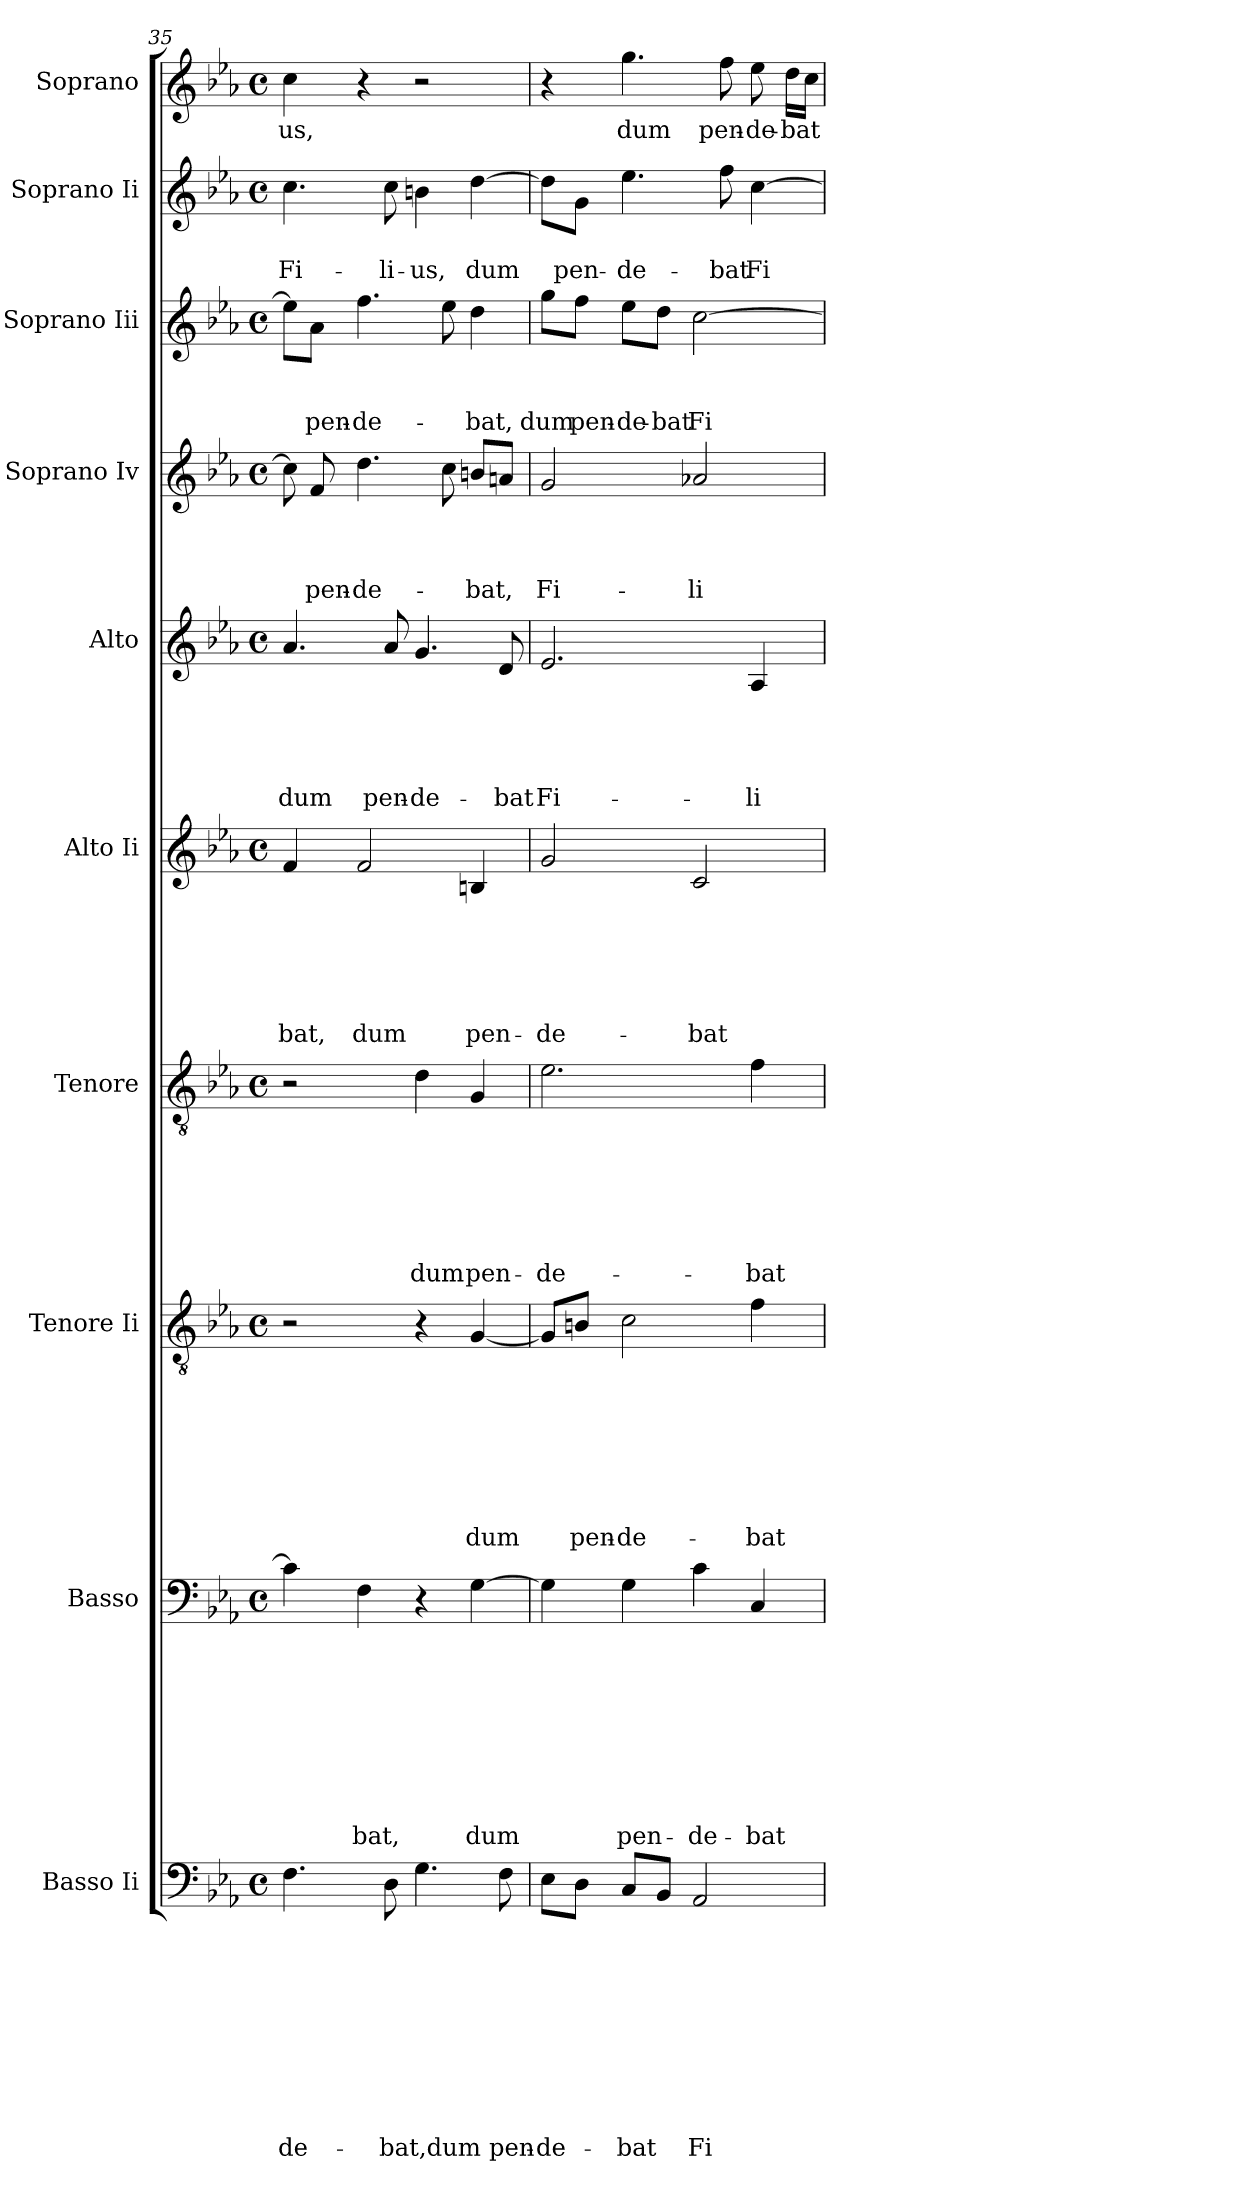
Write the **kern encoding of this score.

**kern	**text	**text	**text	**text	**text	**text	**text	**text	**text	**text	**kern	**text	**text	**text	**text	**text	**text	**text	**text	**text	**kern	**text	**text	**text	**text	**text	**text	**text	**text	**kern	**text	**text	**text	**text	**text	**text	**text	**kern	**text	**text	**text	**text	**text	**text	**kern	**text	**text	**text	**text	**text	**kern	**text	**text	**text	**text	**kern	**text	**text	**text	**kern	**text	**text	**kern	**text
*part10	*part10	*part10	*part10	*part10	*part10	*part10	*part10	*part10	*part10	*part10	*part9	*part9	*part9	*part9	*part9	*part9	*part9	*part9	*part9	*part9	*part8	*part8	*part8	*part8	*part8	*part8	*part8	*part8	*part8	*part7	*part7	*part7	*part7	*part7	*part7	*part7	*part7	*part6	*part6	*part6	*part6	*part6	*part6	*part6	*part5	*part5	*part5	*part5	*part5	*part5	*part4	*part4	*part4	*part4	*part4	*part3	*part3	*part3	*part3	*part2	*part2	*part2	*part1	*part1
*staff10	*staff10	*staff10	*staff10	*staff10	*staff10	*staff10	*staff10	*staff10	*staff10	*staff10	*staff9	*staff9	*staff9	*staff9	*staff9	*staff9	*staff9	*staff9	*staff9	*staff9	*staff8	*staff8	*staff8	*staff8	*staff8	*staff8	*staff8	*staff8	*staff8	*staff7	*staff7	*staff7	*staff7	*staff7	*staff7	*staff7	*staff7	*staff6	*staff6	*staff6	*staff6	*staff6	*staff6	*staff6	*staff5	*staff5	*staff5	*staff5	*staff5	*staff5	*staff4	*staff4	*staff4	*staff4	*staff4	*staff3	*staff3	*staff3	*staff3	*staff2	*staff2	*staff2	*staff1	*staff1
*I"Basso Ii	*	*	*	*	*	*	*	*	*	*	*I"Basso	*	*	*	*	*	*	*	*	*	*I"Tenore Ii	*	*	*	*	*	*	*	*	*I"Tenore	*	*	*	*	*	*	*	*I"Alto Ii	*	*	*	*	*	*	*I"Alto	*	*	*	*	*	*I"Soprano Iv	*	*	*	*	*I"Soprano Iii	*	*	*	*I"Soprano Ii	*	*	*I"Soprano	*
*clefF4	*	*	*	*	*	*	*	*	*	*	*clefF4	*	*	*	*	*	*	*	*	*	*clefGv2	*	*	*	*	*	*	*	*	*clefGv2	*	*	*	*	*	*	*	*clefG2	*	*	*	*	*	*	*clefG2	*	*	*	*	*	*clefG2	*	*	*	*	*clefG2	*	*	*	*clefG2	*	*	*clefG2	*
*k[b-e-a-]	*	*	*	*	*	*	*	*	*	*	*k[b-e-a-]	*	*	*	*	*	*	*	*	*	*k[b-e-a-]	*	*	*	*	*	*	*	*	*k[b-e-a-]	*	*	*	*	*	*	*	*k[b-e-a-]	*	*	*	*	*	*	*k[b-e-a-]	*	*	*	*	*	*k[b-e-a-]	*	*	*	*	*k[b-e-a-]	*	*	*	*k[b-e-a-]	*	*	*k[b-e-a-]	*
*E-:	*	*	*	*	*	*	*	*	*	*	*E-:	*	*	*	*	*	*	*	*	*	*E-:	*	*	*	*	*	*	*	*	*E-:	*	*	*	*	*	*	*	*E-:	*	*	*	*	*	*	*E-:	*	*	*	*	*	*E-:	*	*	*	*	*E-:	*	*	*	*E-:	*	*	*E-:	*
*M4/4	*	*	*	*	*	*	*	*	*	*	*M4/4	*	*	*	*	*	*	*	*	*	*M4/4	*	*	*	*	*	*	*	*	*M4/4	*	*	*	*	*	*	*	*M4/4	*	*	*	*	*	*	*M4/4	*	*	*	*	*	*M4/4	*	*	*	*	*M4/4	*	*	*	*M4/4	*	*	*M4/4	*
*met(c)	*	*	*	*	*	*	*	*	*	*	*met(c)	*	*	*	*	*	*	*	*	*	*met(c)	*	*	*	*	*	*	*	*	*met(c)	*	*	*	*	*	*	*	*met(c)	*	*	*	*	*	*	*met(c)	*	*	*	*	*	*met(c)	*	*	*	*	*met(c)	*	*	*	*met(c)	*	*	*met(c)	*
=35	=35	=35	=35	=35	=35	=35	=35	=35	=35	=35	=35	=35	=35	=35	=35	=35	=35	=35	=35	=35	=35	=35	=35	=35	=35	=35	=35	=35	=35	=35	=35	=35	=35	=35	=35	=35	=35	=35	=35	=35	=35	=35	=35	=35	=35	=35	=35	=35	=35	=35	=35	=35	=35	=35	=35	=35	=35	=35	=35	=35	=35	=35	=35	=35
!	!	!	!	!	!	!	!	!	!	!LO:LY:b	!	!	!	!	!	!	!	!	!	!	!	!	!	!	!	!	!	!	!	!	!	!	!	!	!	!	!	!	!	!	!	!	!	!LO:LY:b	!	!	!	!	!	!LO:LY:b	!	!	!	!	!	!	!	!	!	!	!	!LO:LY:b	!	!LO:LY:b
4.F\	.	.	.	.	.	.	.	.	.	-de-	4c\]	.	.	.	.	.	.	.	.	.	2r	.	.	.	.	.	.	.	.	2r	.	.	.	.	.	.	.	4f/	.	.	.	.	.	-bat,	4.a-/	.	.	.	.	dum	8cc\]	.	.	.	.	8ee-\L]	.	.	.	4.cc\	.	Fi-	4cc\	-us,
!	!	!	!	!	!	!	!	!	!	!	!	!	!	!	!	!	!	!	!	!	!	!	!	!	!	!	!	!	!	!	!	!	!	!	!	!	!	!	!	!	!	!	!	!	!	!	!	!	!	!	!	!	!	!	!LO:LY:b	!	!	!	!LO:LY:b	!	!	!	!	!
.	.	.	.	.	.	.	.	.	.	.	.	.	.	.	.	.	.	.	.	.	.	.	.	.	.	.	.	.	.	.	.	.	.	.	.	.	.	.	.	.	.	.	.	.	.	.	.	.	.	.	8f/	.	.	.	pen-	8a-\J	.	.	pen-	.	.	.	.	.
!	!	!	!	!	!	!	!	!	!	!	!	!	!	!	!	!	!	!	!	!LO:LY:b	!	!	!	!	!	!	!	!	!	!	!	!	!	!	!	!	!	!	!	!	!	!	!	!LO:LY:b	!	!	!	!	!	!	!	!	!	!	!LO:LY:b:rj	!	!	!	!LO:LY:b	!	!	!	!	!
.	.	.	.	.	.	.	.	.	.	.	4F\	.	.	.	.	.	.	.	.	-bat,	.	.	.	.	.	.	.	.	.	.	.	.	.	.	.	.	.	2f/	.	.	.	.	.	dum	.	.	.	.	.	.	4.dd\	.	.	.	-de-	4.ff\	.	.	-de-	.	.	.	4r	.
!	!	!	!	!	!	!	!	!	!	!LO:LY:b	!	!	!	!	!	!	!	!	!	!	!	!	!	!	!	!	!	!	!	!	!	!	!	!	!	!	!	!	!	!	!	!	!	!	!	!	!	!	!	!LO:LY:b	!	!	!	!	!	!	!	!	!	!	!	!LO:LY:b	!	!
8D\	.	.	.	.	.	.	.	.	.	-bat,dum	.	.	.	.	.	.	.	.	.	.	.	.	.	.	.	.	.	.	.	.	.	.	.	.	.	.	.	.	.	.	.	.	.	.	8a-/	.	.	.	.	pen-	.	.	.	.	.	.	.	.	.	8cc\	.	-li-	.	.
!	!	!	!	!	!	!	!	!	!	!	!	!	!	!	!	!	!	!	!	!	!	!	!	!	!	!	!	!	!	!	!	!	!	!	!	!	!LO:LY:b	!	!	!	!	!	!	!	!	!	!	!	!	!LO:LY:b	!	!	!	!	!	!	!	!	!	!	!	!LO:LY:b	!	!
4.G\	.	.	.	.	.	.	.	.	.	.	4r	.	.	.	.	.	.	.	.	.	4r	.	.	.	.	.	.	.	.	4d\	.	.	.	.	.	.	dum	.	.	.	.	.	.	.	4.g/	.	.	.	.	-de-	.	.	.	.	.	.	.	.	.	4bn\	.	-us,	2r	.
.	.	.	.	.	.	.	.	.	.	.	.	.	.	.	.	.	.	.	.	.	.	.	.	.	.	.	.	.	.	.	.	.	.	.	.	.	.	.	.	.	.	.	.	.	.	.	.	.	.	.	8cc\	.	.	.	.	8ee-\	.	.	.	.	.	.	.	.
!	!	!	!	!	!	!	!	!	!	!	!	!	!	!	!	!	!	!	!	!LO:LY:b	!	!	!	!	!	!	!	!	!LO:LY:b	!	!	!	!	!	!	!	!LO:LY:b	!	!	!	!	!	!	!LO:LY:b	!	!	!	!	!	!	!	!	!	!	!LO:LY:b	!	!	!	!LO:LY:b	!	!	!LO:LY:b	!	!
.	.	.	.	.	.	.	.	.	.	.	[>4G\	.	.	.	.	.	.	.	.	dum	[<4G/	.	.	.	.	.	.	.	dum	4G/	.	.	.	.	.	.	pen-	4Bn/	.	.	.	.	.	pen-	.	.	.	.	.	.	8bn/L	.	.	.	-bat,	4dd\	.	.	-bat,	[>4dd\	.	dum	.	.
!	!	!	!	!	!	!	!	!	!	!LO:LY:b	!	!	!	!	!	!	!	!	!	!	!	!	!	!	!	!	!	!	!	!	!	!	!	!	!	!	!	!	!	!	!	!	!	!	!	!	!	!	!	!LO:LY:b	!	!	!	!	!	!	!	!	!	!	!	!	!	!
8F\	.	.	.	.	.	.	.	.	.	pen-	.	.	.	.	.	.	.	.	.	.	.	.	.	.	.	.	.	.	.	.	.	.	.	.	.	.	.	.	.	.	.	.	.	.	8d/	.	.	.	.	-bat	8an/J	.	.	.	.	.	.	.	.	.	.	.	.	.
=36	=36	=36	=36	=36	=36	=36	=36	=36	=36	=36	=36	=36	=36	=36	=36	=36	=36	=36	=36	=36	=36	=36	=36	=36	=36	=36	=36	=36	=36	=36	=36	=36	=36	=36	=36	=36	=36	=36	=36	=36	=36	=36	=36	=36	=36	=36	=36	=36	=36	=36	=36	=36	=36	=36	=36	=36	=36	=36	=36	=36	=36	=36	=36	=36
!	!	!	!	!	!	!	!	!	!	!LO:LY:b	!	!	!	!	!	!	!	!	!	!	!	!	!	!	!	!	!	!	!	!	!	!	!	!	!	!	!LO:LY:b	!	!	!	!	!	!	!LO:LY:b	!	!	!	!	!	!LO:LY:b	!	!	!	!	!LO:LY:b	!	!	!	!LO:LY:b	!	!	!	!	!
8E-\L	.	.	.	.	.	.	.	.	.	-de-	4G\]	.	.	.	.	.	.	.	.	.	8G/L]	.	.	.	.	.	.	.	.	2.e-\	.	.	.	.	.	.	-de-	2g/	.	.	.	.	.	-de-	2.e-/	.	.	.	.	Fi-	2g/	.	.	.	Fi-	8gg\L	.	.	dum	8dd\L]	.	.	4r	.
!	!	!	!	!	!	!	!	!	!	!	!	!	!	!	!	!	!	!	!	!	!	!	!	!	!	!	!	!	!LO:LY:b	!	!	!	!	!	!	!	!	!	!	!	!	!	!	!	!	!	!	!	!	!	!	!	!	!	!	!	!	!	!LO:LY:b	!	!	!LO:LY:b	!	!
8D\J	.	.	.	.	.	.	.	.	.	.	.	.	.	.	.	.	.	.	.	.	8Bn/J	.	.	.	.	.	.	.	pen-	.	.	.	.	.	.	.	.	.	.	.	.	.	.	.	.	.	.	.	.	.	.	.	.	.	.	8ff\J	.	.	pen-	8g\J	.	pen-	.	.
!	!	!	!	!	!	!	!	!	!	!LO:LY:b	!	!	!	!	!	!	!	!	!	!LO:LY:b	!	!	!	!	!	!	!	!	!LO:LY:b:rj	!	!	!	!	!	!	!	!	!	!	!	!	!	!	!	!	!	!	!	!	!	!	!	!	!	!	!	!	!	!LO:LY:b:rj	!	!	!LO:LY:b:rj	!	!LO:LY:b
8C/L	.	.	.	.	.	.	.	.	.	-bat	4G\	.	.	.	.	.	.	.	.	pen-	2c\	.	.	.	.	.	.	.	-de-	.	.	.	.	.	.	.	.	.	.	.	.	.	.	.	.	.	.	.	.	.	.	.	.	.	.	8ee-\L	.	.	-de-	4.ee-\	.	-de-	4.gg\	dum
!	!	!	!	!	!	!	!	!	!	!	!	!	!	!	!	!	!	!	!	!	!	!	!	!	!	!	!	!	!	!	!	!	!	!	!	!	!	!	!	!	!	!	!	!	!	!	!	!	!	!	!	!	!	!	!	!	!	!	!LO:LY:b	!	!	!	!	!
8BB-/J	.	.	.	.	.	.	.	.	.	.	.	.	.	.	.	.	.	.	.	.	.	.	.	.	.	.	.	.	.	.	.	.	.	.	.	.	.	.	.	.	.	.	.	.	.	.	.	.	.	.	.	.	.	.	.	8dd\J	.	.	-bat	.	.	.	.	.
!	!	!	!	!	!	!	!	!	!	!LO:LY:b	!	!	!	!	!	!	!	!	!	!LO:LY:b	!	!	!	!	!	!	!	!	!	!	!	!	!	!	!	!	!	!	!	!	!	!	!	!LO:LY:b	!	!	!	!	!	!	!	!	!	!	!LO:LY:b	!	!	!	!LO:LY:b	!	!	!	!	!
2AA-/	.	.	.	.	.	.	.	.	.	Fi-	4c\	.	.	.	.	.	.	.	.	-de-	.	.	.	.	.	.	.	.	.	.	.	.	.	.	.	.	.	2c/	.	.	.	.	.	-bat	.	.	.	.	.	.	2a-X/	.	.	.	-li-	[>2cc\	.	.	Fi-	.	.	.	.	.
!	!	!	!	!	!	!	!	!	!	!	!	!	!	!	!	!	!	!	!	!	!	!	!	!	!	!	!	!	!	!	!	!	!	!	!	!	!	!	!	!	!	!	!	!	!	!	!	!	!	!	!	!	!	!	!	!	!	!	!	!	!	!LO:LY:b	!	!LO:LY:b
.	.	.	.	.	.	.	.	.	.	.	.	.	.	.	.	.	.	.	.	.	.	.	.	.	.	.	.	.	.	.	.	.	.	.	.	.	.	.	.	.	.	.	.	.	.	.	.	.	.	.	.	.	.	.	.	.	.	.	.	8ff\	.	-bat	8ff\	pen-
!	!	!	!	!	!	!	!	!	!	!	!	!	!	!	!	!	!	!	!	!LO:LY:b	!	!	!	!	!	!	!	!	!LO:LY:b	!	!	!	!	!	!	!	!LO:LY:b	!	!	!	!	!	!	!	!	!	!	!	!	!LO:LY:b	!	!	!	!	!	!	!	!	!	!	!	!LO:LY:b	!	!LO:LY:b:rj
.	.	.	.	.	.	.	.	.	.	.	4C/	.	.	.	.	.	.	.	.	-bat	4f\	.	.	.	.	.	.	.	-bat	4f\	.	.	.	.	.	.	-bat	.	.	.	.	.	.	.	4A-/	.	.	.	.	-li-	.	.	.	.	.	.	.	.	.	[>4cc\	.	Fi-	8ee-\	-de-
!	!	!	!	!	!	!	!	!	!	!	!	!	!	!	!	!	!	!	!	!	!	!	!	!	!	!	!	!	!	!	!	!	!	!	!	!	!	!	!	!	!	!	!	!	!	!	!	!	!	!	!	!	!	!	!	!	!	!	!	!	!	!	!	!LO:LY:b
.	.	.	.	.	.	.	.	.	.	.	.	.	.	.	.	.	.	.	.	.	.	.	.	.	.	.	.	.	.	.	.	.	.	.	.	.	.	.	.	.	.	.	.	.	.	.	.	.	.	.	.	.	.	.	.	.	.	.	.	.	.	.	16dd\LL	-bat
.	.	.	.	.	.	.	.	.	.	.	.	.	.	.	.	.	.	.	.	.	.	.	.	.	.	.	.	.	.	.	.	.	.	.	.	.	.	.	.	.	.	.	.	.	.	.	.	.	.	.	.	.	.	.	.	.	.	.	.	.	.	.	16cc\JJ	.
=	=	=	=	=	=	=	=	=	=	=	=	=	=	=	=	=	=	=	=	=	=	=	=	=	=	=	=	=	=	=	=	=	=	=	=	=	=	=	=	=	=	=	=	=	=	=	=	=	=	=	=	=	=	=	=	=	=	=	=	=	=	=	=	=
*-	*-	*-	*-	*-	*-	*-	*-	*-	*-	*-	*-	*-	*-	*-	*-	*-	*-	*-	*-	*-	*-	*-	*-	*-	*-	*-	*-	*-	*-	*-	*-	*-	*-	*-	*-	*-	*-	*-	*-	*-	*-	*-	*-	*-	*-	*-	*-	*-	*-	*-	*-	*-	*-	*-	*-	*-	*-	*-	*-	*-	*-	*-	*-	*-
